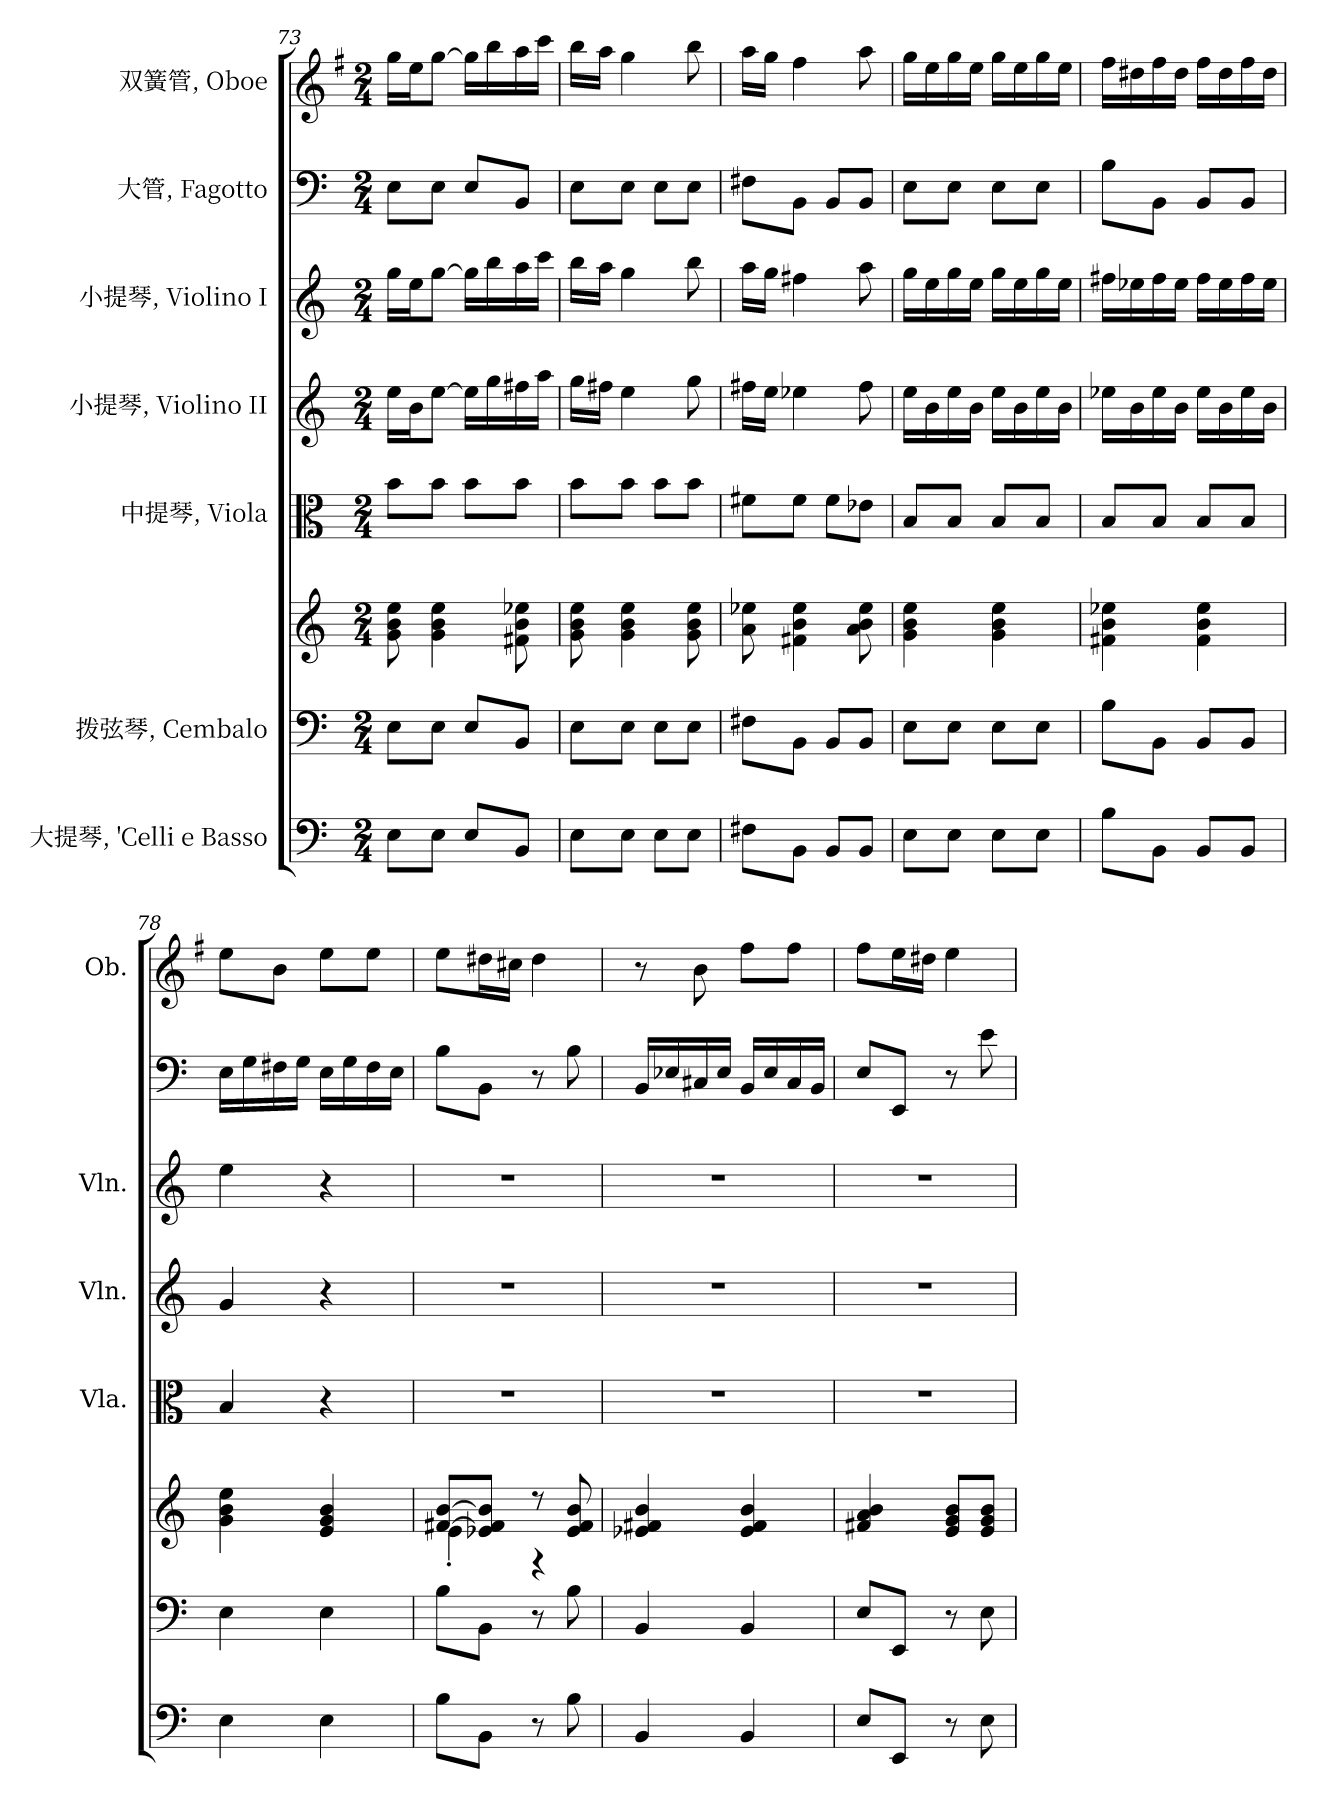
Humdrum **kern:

**kern	**kern	**kern	**kern	**kern	**kern	**kern	**kern
*part7	*part6	*part6	*part5	*part4	*part3	*part2	*part1
*staff8	*staff7	*staff6	*staff5	*staff4	*staff3	*staff2	*staff1
*I"大提琴, 'Celli e Basso	*I"拨弦琴, Cembalo	*	*I"中提琴, Viola	*I"小提琴, Violino II	*I"小提琴, Violino I	*I"大管, Fagotto	*I"双簧管, Oboe
*	*	*	*I'Vla.	*I'Vln.	*I'Vln.	*	*I'Ob.
*clefF4	*clefF4	*clefG2	*clefC3	*clefG2	*clefG2	*clefF4	*clefG2
*k[]	*k[]	*k[]	*k[]	*k[]	*k[]	*k[]	*k[f#]
*M2/4	*M2/4	*M2/4	*M2/4	*M2/4	*M2/4	*M2/4	*M2/4
=73	=73	=73	=73	=73	=73	=73	=73
8E\L	8E\L	8g\ 8b\ 8ee\	8b\L	16ee\LL	16gg\LL	8E\L	16gg\LL
.	.	.	.	16b\J	16ee\J	.	16ee\J
8E\J	8E\J	4g\ 4b\ 4ee\	8b\J	[8ee\J	[8gg\J	8E\J	[8gg\J
8E/L	8E/L	.	8b\L	16ee\LL]	16gg\LL]	8E/L	16gg\LL]
.	.	.	.	16gg\	16bb\	.	16bb\
8BB/J	8BB/J	8f#X\ 8b\ 8ee-X\	8b\J	16ff#X\	16aa\	8BB/J	16aa\
.	.	.	.	16aa\JJ	16ccc\JJ	.	16ccc\JJ
=74	=74	=74	=74	=74	=74	=74	=74
8E\L	8E\L	8g\ 8b\ 8ee\	8b\L	16gg\LL	16bb\LL	8E\L	16bb\LL
.	.	.	.	16ff#X\JJ	16aa\JJ	.	16aa\JJ
8E\J	8E\J	4g\ 4b\ 4ee\	8b\J	4ee\	4gg\	8E\J	4gg\
8E\L	8E\L	.	8b\L	.	.	8E\L	.
8E\J	8E\J	8g\ 8b\ 8ee\	8b\J	8gg\	8bb\	8E\J	8bb\
!!LO:PB:g=z
=75	=75	=75	=75	=75	=75	=75	=75
8F#X\L	8F#X\L	8a\ 8ee-X\	8f#X\L	16ff#X\LL	16aa\LL	8F#X\L	16aa\LL
.	.	.	.	16ee\JJ	16gg\JJ	.	16gg\JJ
8BB\J	8BB\J	4f#X\ 4b\ 4ee-\	8f#\J	4ee-X\	4ff#X\	8BB\J	4ff#\
8BB/L	8BB/L	.	8f#\L	.	.	8BB/L	.
8BB/J	8BB/J	8a\ 8b\ 8ee-\	8e-X\J	8ff#\	8aa\	8BB/J	8aa\
=76	=76	=76	=76	=76	=76	=76	=76
8E\L	8E\L	4g\ 4b\ 4ee\	8B/L	16ee\LL	16gg\LL	8E\L	16gg\LL
.	.	.	.	16b\	16ee\	.	16ee\
8E\J	8E\J	.	8B/J	16ee\	16gg\	8E\J	16gg\
.	.	.	.	16b\JJ	16ee\JJ	.	16ee\JJ
8E\L	8E\L	4g\ 4b\ 4ee\	8B/L	16ee\LL	16gg\LL	8E\L	16gg\LL
.	.	.	.	16b\	16ee\	.	16ee\
8E\J	8E\J	.	8B/J	16ee\	16gg\	8E\J	16gg\
.	.	.	.	16b\JJ	16ee\JJ	.	16ee\JJ
=77	=77	=77	=77	=77	=77	=77	=77
8B\L	8B\L	4f#X\ 4b\ 4ee-X\	8B/L	16ee-X\LL	16ff#X\LL	8B\L	16ff#\LL
.	.	.	.	16b\	16ee-X\	.	16dd#X\
8BB\J	8BB\J	.	8B/J	16ee-\	16ff#\	8BB\J	16ff#\
.	.	.	.	16b\JJ	16ee-\JJ	.	16dd#\JJ
8BB/L	8BB/L	4f#\ 4b\ 4ee-\	8B/L	16ee-\LL	16ff#\LL	8BB/L	16ff#\LL
.	.	.	.	16b\	16ee-\	.	16dd#\
8BB/J	8BB/J	.	8B/J	16ee-\	16ff#\	8BB/J	16ff#\
.	.	.	.	16b\JJ	16ee-\JJ	.	16dd#\JJ
=78	=78	=78	=78	=78	=78	=78	=78
4E\	4E\	4g\ 4b\ 4ee\	4B/	4g/	4ee\	16E\LL	8ee\L
.	.	.	.	.	.	16G\	.
.	.	.	.	.	.	16F#X\	8b\J
.	.	.	.	.	.	16G\JJ	.
4E\	4E\	4e/ 4g/ 4b/	4r	4r	4r	16E\LL	8ee\L
.	.	.	.	.	.	16G\	.
.	.	.	.	.	.	16F#\	8ee\J
.	.	.	.	.	.	16E\JJ	.
!!LO:PB:g=z
=79	=79	=79	=79	=79	=79	=79	=79
*	*	*^	*	*	*	*	*
8B\L	8B\L	[8f#X/ [8b/L	4e'\	2r	2r	2r	8B\L	8ee\L
8BB\J	8BB\J	8e-X/ 8f#/] 8b/]J	.	.	.	.	8BB\J	16dd#X\L
.	.	.	.	.	.	.	.	16cc#X\JJ
8r	8r	8r	4r	.	.	.	8r	4dd#\
8B\	8B\	8e-/ 8f#/ 8b/	.	.	.	.	8B\	.
*	*	*v	*v	*	*	*	*	*
=80	=80	=80	=80	=80	=80	=80	=80
4BB/	4BB/	4e-X/ 4f#X/ 4b/	2r	2r	2r	16BB/LL	8r
.	.	.	.	.	.	16E-X/	.
.	.	.	.	.	.	16C#X/	8b\
.	.	.	.	.	.	16E-/JJ	.
4BB/	4BB/	4e-/ 4f#/ 4b/	.	.	.	16BB/LL	8ff#\L
.	.	.	.	.	.	16E-/	.
.	.	.	.	.	.	16C#/	8ff#\J
.	.	.	.	.	.	16BB/JJ	.
=81	=81	=81	=81	=81	=81	=81	=81
8E/L	8E/L	4f#X/ 4a/ 4b/	2r	2r	2r	8E/L	8ff#\L
8EE/J	8EE/J	.	.	.	.	8EE/J	16ee\L
.	.	.	.	.	.	.	16dd#X\JJ
8r	8r	8e/ 8g/ 8b/L	.	.	.	8r	4ee\
8E\	8E\	8e/ 8g/ 8b/J	.	.	.	8e\	.
=	=	=	=	=	=	=	=
*-	*-	*-	*-	*-	*-	*-	*-
